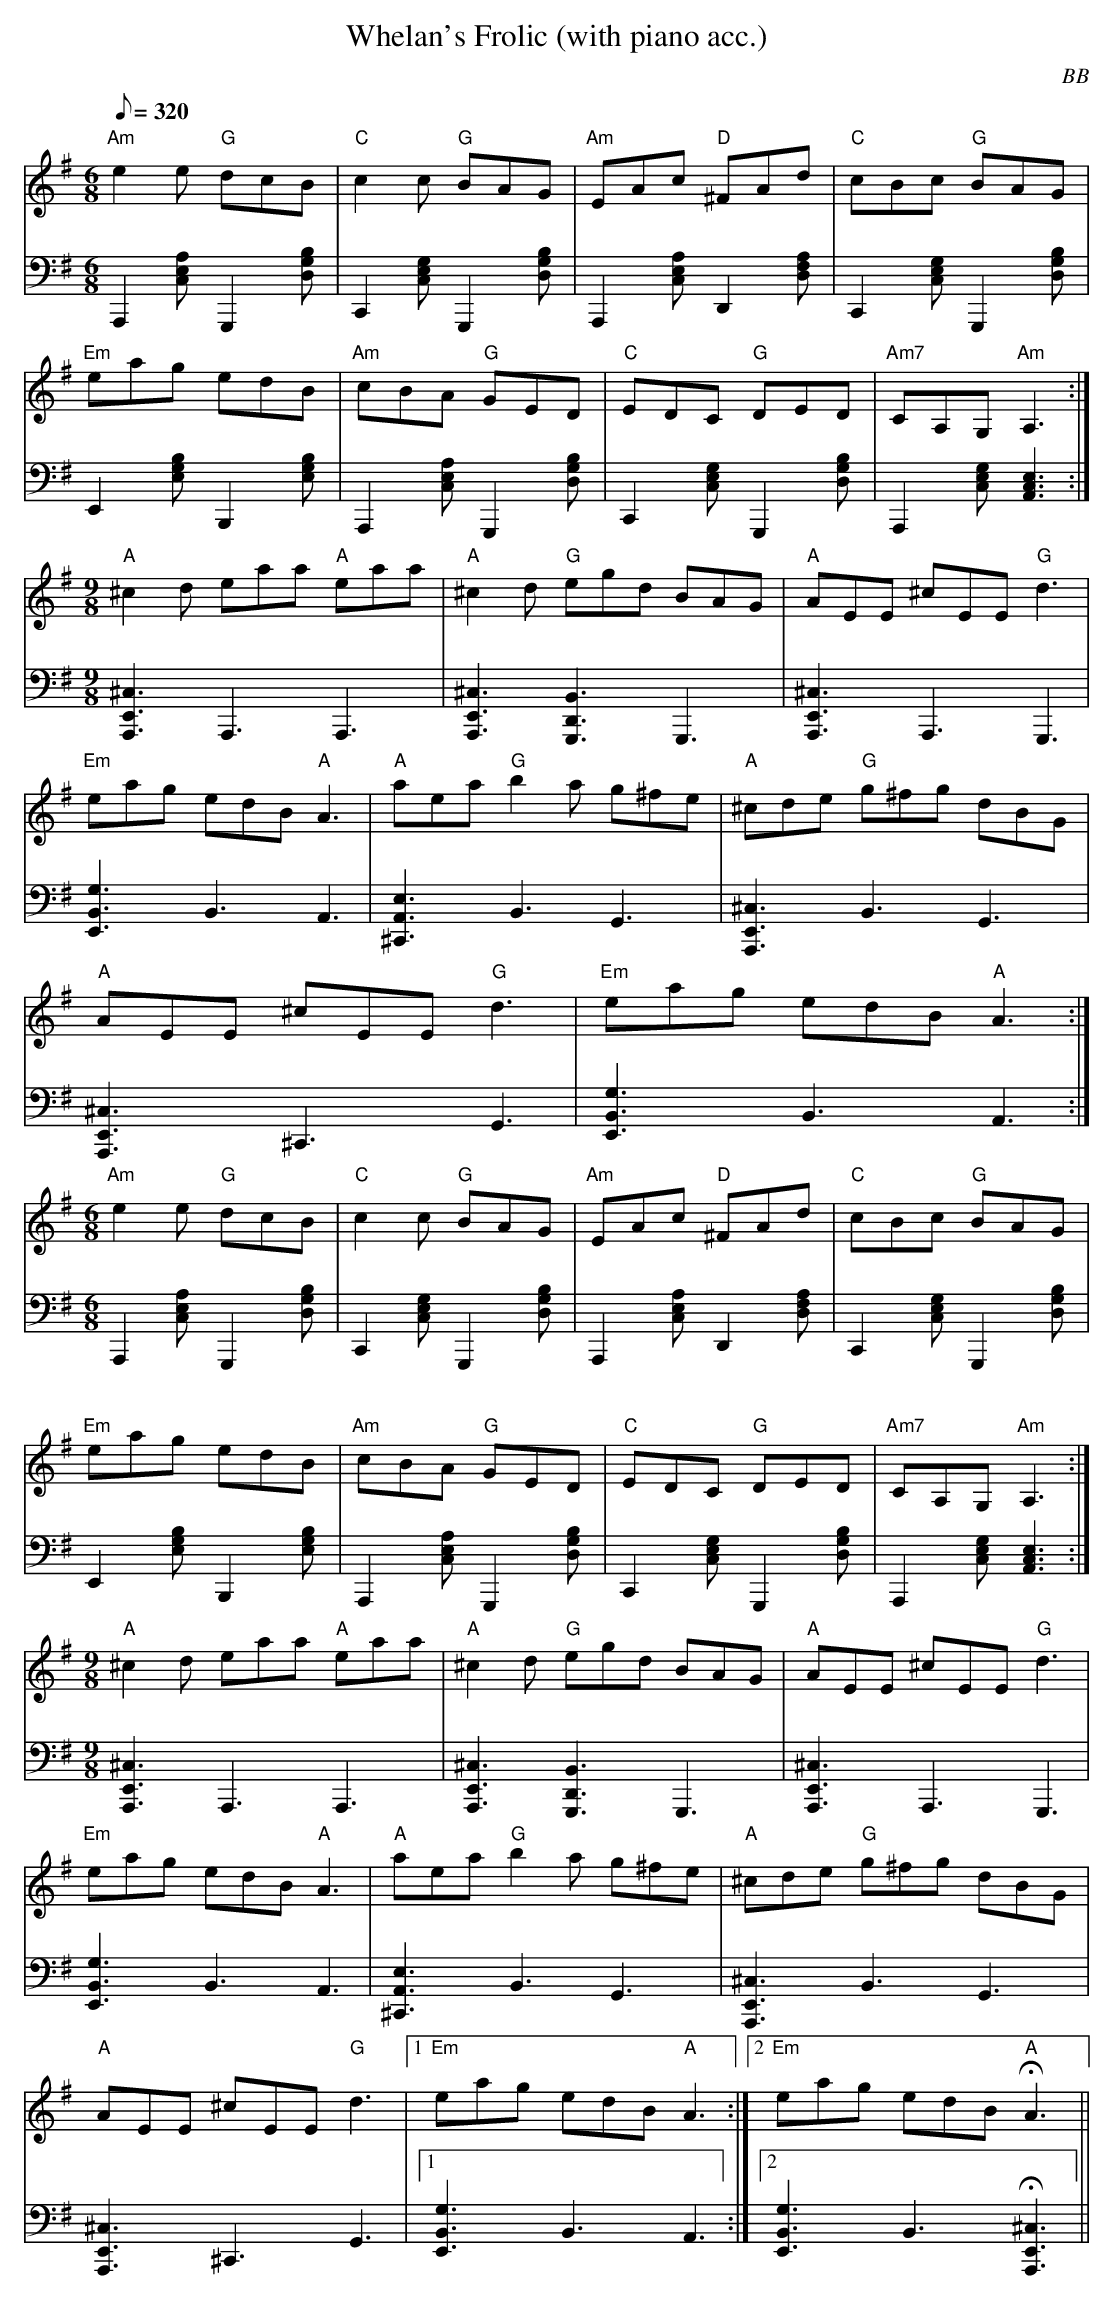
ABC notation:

X:1
T: Whelan's Frolic (with piano acc.)
C: BB
Q: 1/8=320
M: 6/8
L: 1/8
V: 1 program 1 21 %acc
V: 2 volume=70 clef=bass m=D program 1 01
K: Ador
[V:1] "Am"e2 e "G"dcB | "C"c2 c "G"BAG | "Am"EAc "D"^FAd | "C"cBc "G"BAG |
[V:2] A,,2[AEC]G,,2[GDB]|C,2[CGE]G,,2[GDB]|A,,2[AEC]D,2[AFD]|C,2[CGE]G,,2[GDB]|
[V:1] "Em"eag edB | "Am"cBA "G"GED | "C"EDC "G"DED | "Am7"CA,G, "Am"A,3 :|
[V:2] E,2[EBG]B,,2[EBG]|A,,2[AEC]G,,2[GDB]|C,2[CGE]G,,2[GDB]|A,,2[GEC][A,3E3C3]:|
[V:1][M: 9/8] "A"^c2 d eaa "A"eaa | "A"^c2 d "G"egd BAG | "A"AEE ^cEE "G"d3 |
[V:2][M: 9/8] [A,,3^C3E,3]A,,3 A,,3|[A,,3^C3E,3][G,,3B,3D,3]G,,3|\
[A,,3^C3E,3]A,,3 G,,3|
[V:1] "Em"eag edB "A"A3 | "A"aea "G"b2 a g^fe | "A"^cde "G"g^fg dBG |
[V:2] [E,3B,3G3] B,3 A,3|[^C,3A,3E3] B,3 G,3|[A,,3^C3E,3] B,3 G,3|
[V:1] "A"AEE ^cEE "G"d3 |"Em"eag edB "A"A3 :|
[V:2] [A,,3^C3E,3] ^C,3 G,3 |[E,3B,3G3] B,3 A,3 :|
[V:1][M:6/8]"Am"e2 e "G"dcB | "C"c2 c "G"BAG | "Am"EAc "D"^FAd | "C"cBc "G"BAG |
[V:2][M:6/8]A,,2[AEC]G,,2[GDB]|C,2[CGE]G,,2[GDB]|A,,2[AEC]D,2[AFD]|C,2[CGE]G,,2[GDB]|
[V:1] "Em"eag edB | "Am"cBA "G"GED | "C"EDC "G"DED | "Am7"CA,G, "Am"A,3 :|
[V:2] E,2[EBG]B,,2[EBG]|A,,2[AEC]G,,2[GDB]|C,2[CGE]G,,2[GDB]|A,,2[GEC][A,3E3C3]:|
[V:1][M:9/8] "A"^c2 d eaa "A"eaa | "A"^c2 d "G"egd BAG | "A"AEE ^cEE "G"d3 |
[V:2][M:9/8] [A,,3^C3E,3]A,,3 A,,3|[A,,3^C3E,3][G,,3B,3D,3]G,,3|[A,,3^C3E,3]A,,3 G,,3|
[V:1] "Em"eag edB "A"A3 | "A"aea "G"b2 a g^fe | "A"^cde "G"g^fg dBG |
[V:2] [E,3B,3G3] B,3 A,3|[^C,3A,3E3] B,3 G,3|[A,,3^C3E,3] B,3 G,3|
[V:1] "A"AEE ^cEE "G"d3 |1 "Em"eag edB "A"A3 :|2 "Em"eag edB "A"HA3||
[V:2] [A,,3^C3E,3] ^C,3 G,3 |1 [E,3B,3G3] B,3 A,3 :|2 [E,3B,3G3] B,3 H[A,,3^C3E,3]||
